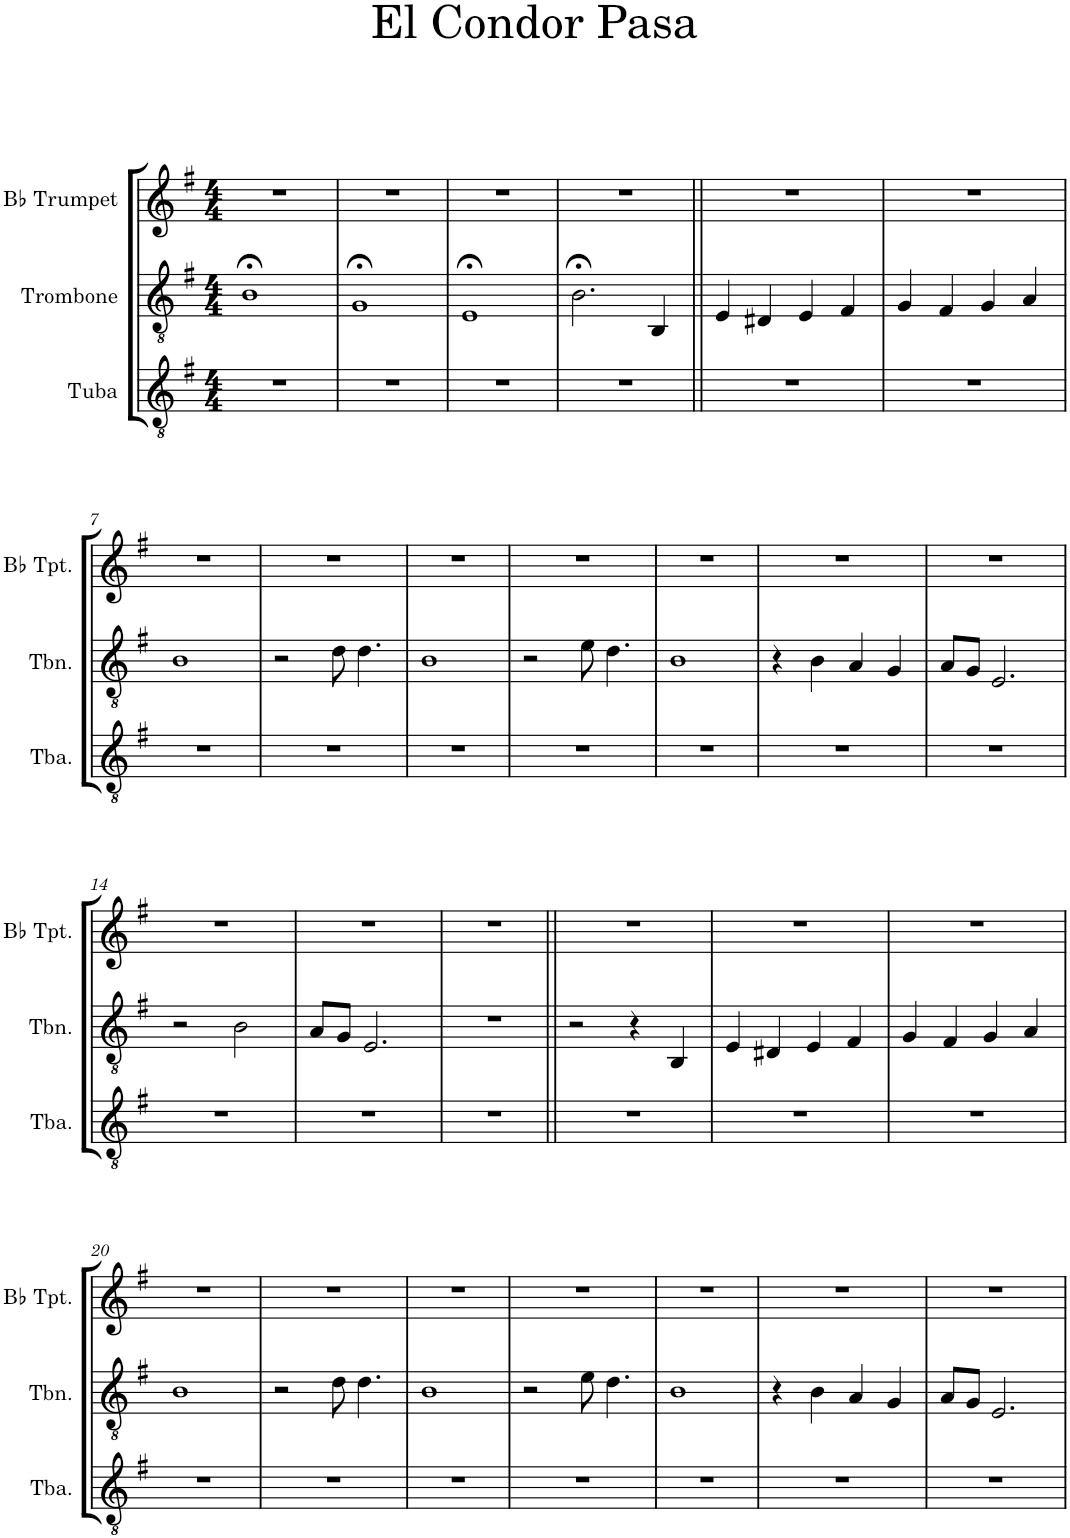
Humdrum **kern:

**kern	**kern	**kern
*part3	*part2	*part1
*staff3	*staff2	*staff1
*I"Tuba	*I"Trombone	*I"Bb Trumpet
*I'Tba.	*I'Tbn.	*I'Bb Tpt.
*clefGv2	*clefGv2	*clefG2
*Trd1c2	*Trd1c2	*Trd1c2
*k[f#]	*k[f#]	*k[f#]
*M4/4	*M4/4	*M4/4
=1	=1	=1
1r	1B;<	1r
=2	=2	=2
1r	1G;<	1r
=3	=3	=3
1r	1E;<	1r
=4	=4	=4
1r	2.B;<\	1r
.	4BB/	.
=5||	=5||	=5||
1r	4E/	1r
.	4D#X/	.
.	4E/	.
.	4F#/	.
=6	=6	=6
1r	4G/	1r
.	4F#/	.
.	4G/	.
.	4A/	.
!!LO:LB:g=z
=7	=7	=7
1r	1B	1r
=8	=8	=8
1r	2r	1r
.	8d\	.
.	4.d\	.
=9	=9	=9
1r	1B	1r
=10	=10	=10
1r	2r	1r
.	8e\	.
.	4.d\	.
=11	=11	=11
1r	1B	1r
=12	=12	=12
1r	4r	1r
.	4B\	.
.	4A/	.
.	4G/	.
=13	=13	=13
1r	8A/L	1r
.	8G/J	.
.	2.E/	.
!!LO:LB:g=z
=14	=14	=14
1r	2r	1r
.	2B\	.
=15	=15	=15
1r	8A/L	1r
.	8G/J	.
.	2.E/	.
=16	=16	=16
1r	1r	1r
=17||	=17||	=17||
1r	2r	1r
.	4r	.
.	4BB/	.
=18	=18	=18
1r	4E/	1r
.	4D#X/	.
.	4E/	.
.	4F#/	.
=19	=19	=19
1r	4G/	1r
.	4F#/	.
.	4G/	.
.	4A/	.
!!LO:LB:g=z
=20	=20	=20
1r	1B	1r
=21	=21	=21
1r	2r	1r
.	8d\	.
.	4.d\	.
=22	=22	=22
1r	1B	1r
=23	=23	=23
1r	2r	1r
.	8e\	.
.	4.d\	.
=24	=24	=24
1r	1B	1r
=25	=25	=25
1r	4r	1r
.	4B\	.
.	4A/	.
.	4G/	.
=26	=26	=26
1r	8A/L	1r
.	8G/J	.
.	2.E/	.
=	=	=
*-	*-	*-
